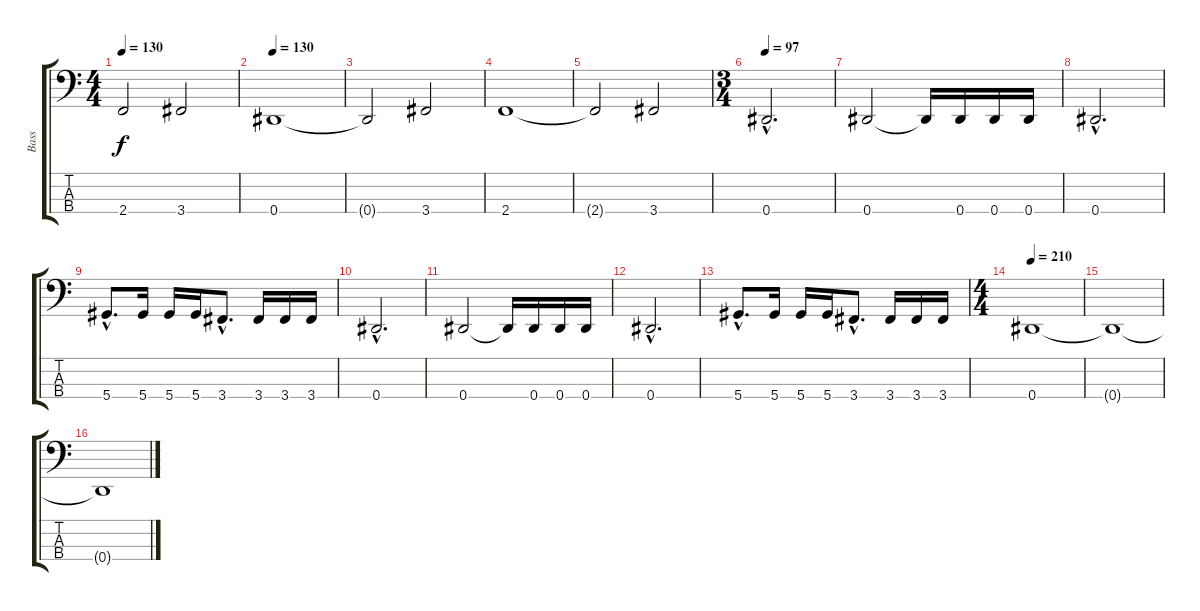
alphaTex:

\track ("Bass" "Bass") {instrument electricbasspick}
\staff {score tabs}
\tuning (Gb2 Db2 Ab1 Eb1) {hide}
\ts (4 4)
\tempo 130
\clef f4
\ks c
2.4{t}.2{dy f} 3.4.2 |
\tempo 130
0.4.1 |
0.4{t}.2 3.4.2 |
2.4.1 |
2.4{t}.2 3.4.2 |
\ts (3 4)
\tempo 97
0.4{hac}.2{d} |
0.4.2 0.4{t}.16 0.4.16 0.4.16 0.4.16 |
0.4{hac}.2{d} |
5.4{hac}.8{d} 5.4.16 5.4.16 5.4.16 3.4{hac}.8{d} 3.4.16 3.4.16 3.4.16 |
0.4{hac}.2{d} |
0.4.2 0.4{t}.16 0.4.16 0.4.16 0.4.16 |
0.4{hac}.2{d} |
5.4{hac}.8{d} 5.4.16 5.4.16 5.4.16 3.4{hac}.8{d} 3.4.16 3.4.16 3.4.16 |
\ts (4 4)
\tempo 210
0.4.1 |
0.4{t}.1 |
0.4{t}.1
